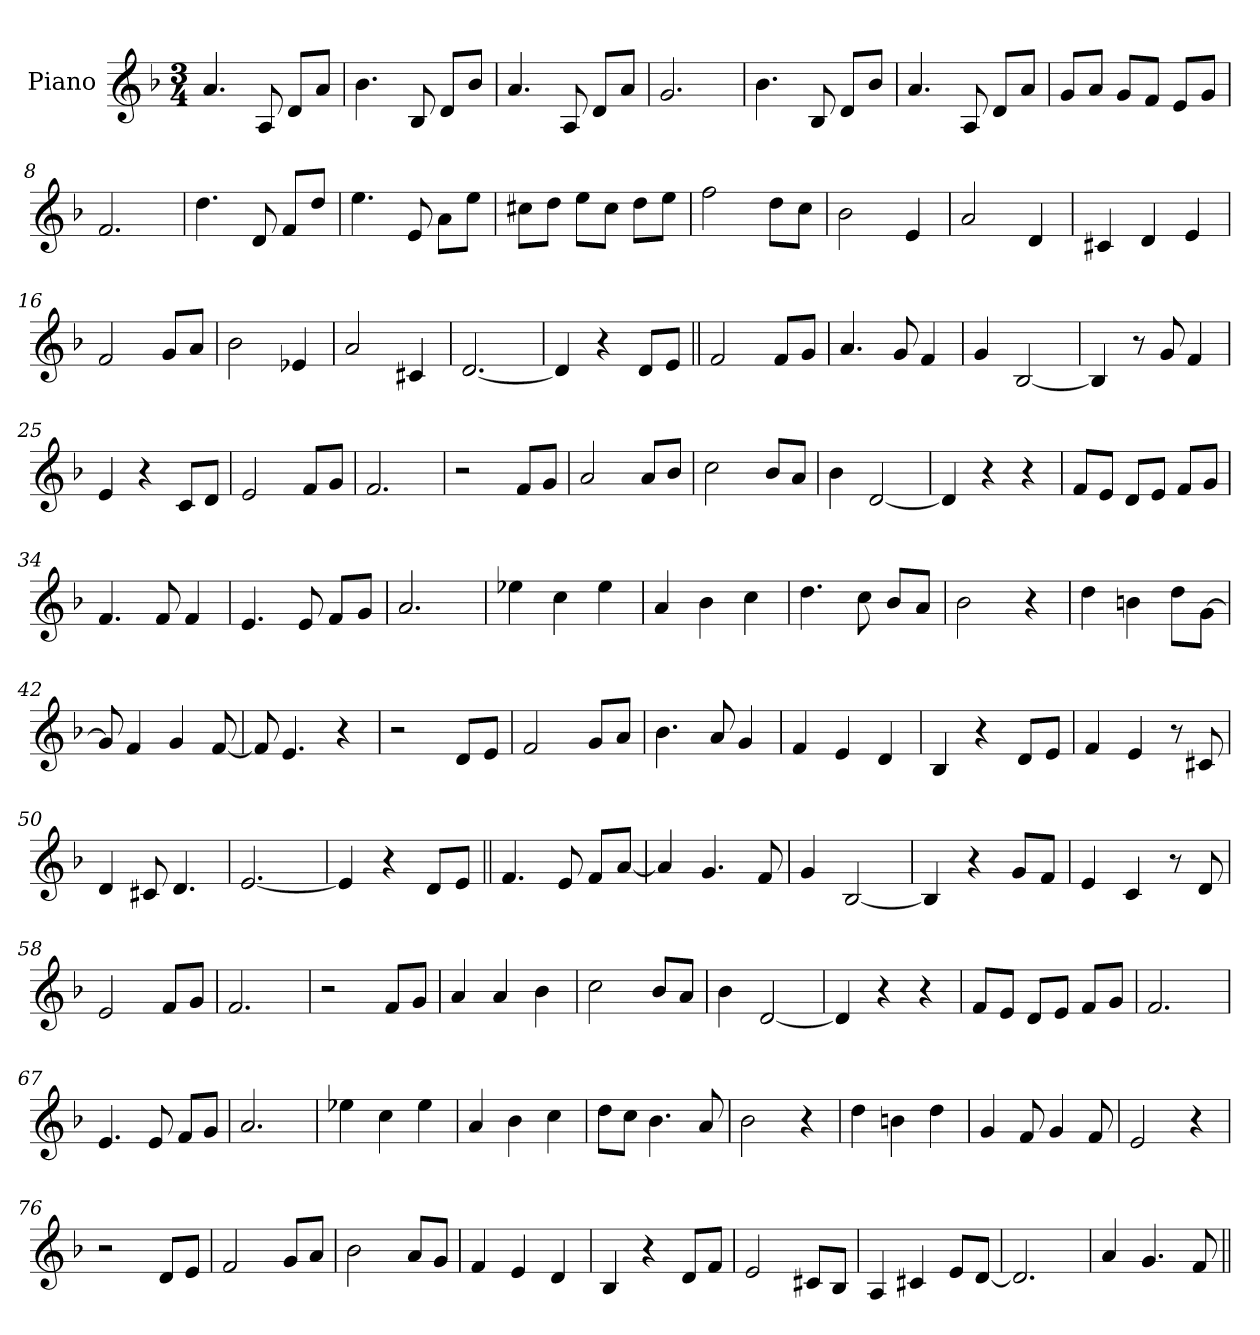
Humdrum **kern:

**kern
*part1
*staff1
*I"Piano
*I'Pno.
*clefG2
*k[b-]
*M3/4
*MM170
=1
4.a!
8A!
8d!L
8a!J
=2
4.b-!
8B-!
8d!L
8b-!J
=3
4.a!
8A!
8d!L
8a!J
=4
2.g!
=5
4.b-!
8B-!
8d!L
8b-!J
=6
4.a!
8A!
8d!L
8a!J
=7
8g!L
8a!J
8g!L
8f!J
8e!L
8g!J
=8
2.f!
=9
4.dd!
8d!
8f!L
8dd!J
=10
4.ee!
8e!
8a!L
8ee!J
=11
8cc#X!L
8dd!J
8ee!L
8cc#!J
8dd!L
8ee!J
=12
2ff!
8dd!L
8cc!J
=13
2b-!
4e!
=14
2a!
4d!
=15
4c#X!
4d!
4e!
=16
2f!
8g!L
8a!J
=17
2b-!
4e-X!
=18
2a!
4c#X!
=19
[2.d!
=20
4d!]
4r
8dL
8eJ
=21||
2f
8fL
8gJ
=22
4.a
8g
4f
=23
4g
[2B-
=24
4B-]
8r
8g
4f
=25
4e
4r
8cL
8dJ
=26
2e
8fL
8gJ
=27
2.f
=28
2r
8fL
8gJ
=29
2a
8aL
8b-J
=30
2cc
8b-L
8aJ
=31
4b-
[2d
=32
4d]
4r
4r
=33
8fL
8eJ
8dL
8eJ
8fL
8gJ
=34
4.f
8f
4f
=35
4.e
8e
8fL
8gJ
=36
2.a
=37
4ee-X
4cc
4ee-
=38
4a
4b-
4cc
=39
4.dd
8cc
8b-L
8aJ
=40
2b-
4r
=41
4dd
4bn
8ddL
[8gJ
=42
8g]
4f
4g
[8f
=43
8f]
4.e
4r
=44
2r
8dL
8eJ
=45
2f
8gL
8aJ
=46
4.b-
8a
4g
=47
4f
4e
4d
=48
4B-
4r
8dL
8eJ
=49
4f
4e
8r
8c#X
=50
4d
8c#X
4.d
=51
[2.e
=52
4e]
4r
8dL
8eJ
=53||
4.f
8e
8fL
[8aJ
=54
4a]
4.g
8f
=55
4g
[2B-
=56
4B-]
4r
8gL
8fJ
=57
4e
4c
8r
8d
=58
2e
8fL
8gJ
=59
2.f
=60
2r
8fL
8gJ
=61
4a
4a
4b-
=62
2cc
8b-L
8aJ
=63
4b-
[2d
=64
4d]
4r
4r
=65
8fL
8eJ
8dL
8eJ
8fL
8gJ
=66
2.f
=67
4.e
8e
8fL
8gJ
=68
2.a
=69
4ee-X
4cc
4ee-
=70
4a
4b-
4cc
=71
8ddL
8ccJ
4.b-
8a
=72
2b-
4r
=73
4dd
4bn
4dd
=74
4g
8f
4g
8f
=75
2e
4r
=76
2r
8dL
8eJ
=77
2f
8gL
8aJ
=78
2b-
8aL
8gJ
=79
4f
4e
4d
=80
4B-
4r
8dL
8fJ
=81
2e
8c#XL
8B-J
=82
4A
4c#X
8eL
[8dJ
=83
2.d]
=84
4a
4.g
8f
=||
*-
